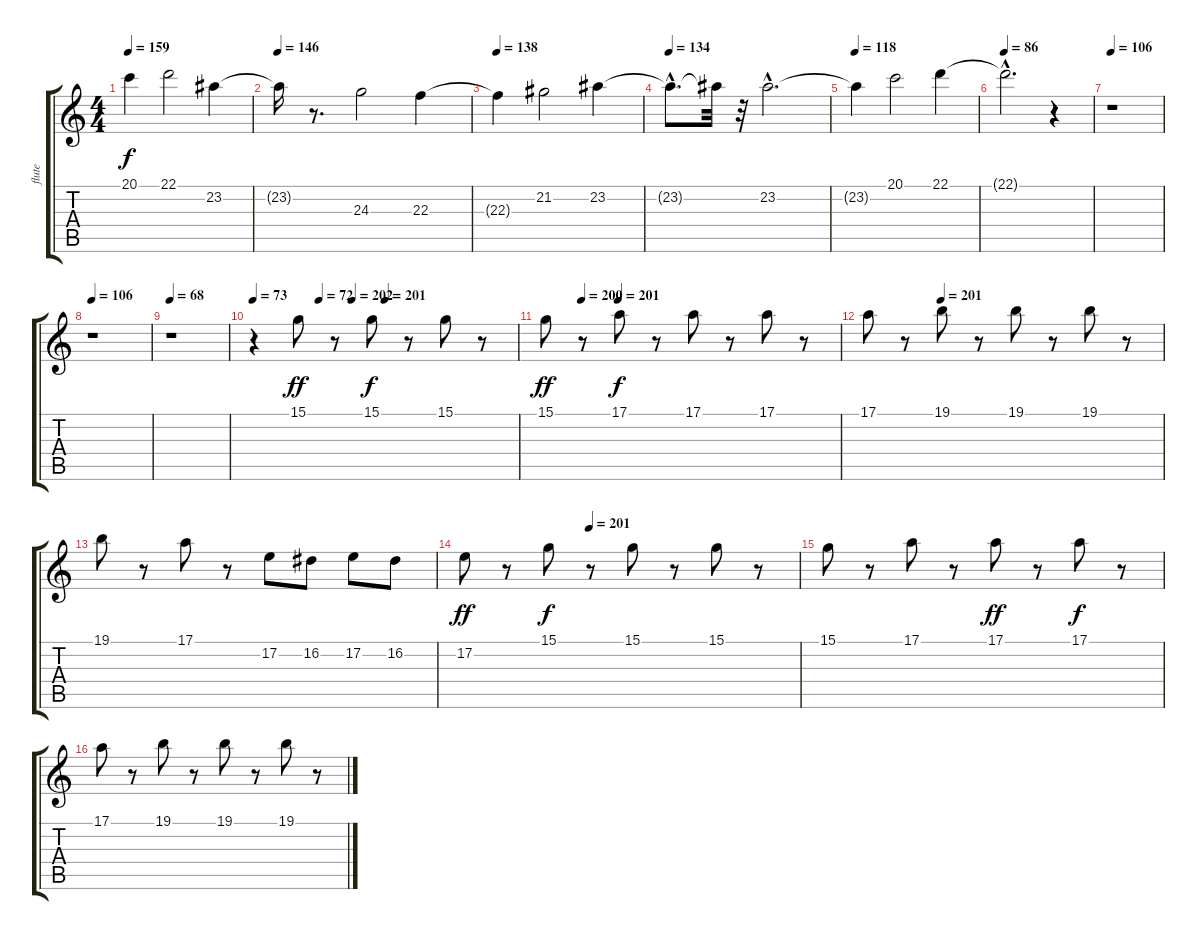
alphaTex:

\track ("flute" "flute") {instrument flute}
\staff {score tabs}
\tuning (E4 B3 G3 D3 A2 E2) {hide}
\ts (4 4)
\tempo 159
\clef g2
\ks c
20.1{t}.4{dy f} 22.1.2 23.2.4 |
\tempo 146
23.2{t}.16 r.8{d} 24.3.2 22.3.4 |
\tempo 138
22.3{t}.4 21.2.2 23.2.4 |
\tempo 134
23.2{hac t}.8{d} 23.2{t}.32 r.32 23.2{hac}.2{d} |
\tempo 118
23.2{t}.4 20.1.2 22.1.4 |
\tempo 86
22.1{hac t}.2{d} r.4 |
\tempo 106
r.1 |
\tempo 106
r.1 |
\tempo 68
r.1 |
\tempo 73
\tempo (72 0.25)
\tempo (202 0.375)
\tempo (201 0.5)
r.4 15.1.8{dy ff} r.8 15.1.8{dy f} r.8 15.1.8 r.8 |
\tempo (200 0.125)
\tempo (201 0.25)
15.1.8{dy ff} r.8 17.1.8{dy f} r.8 17.1.8 r.8 17.1.8 r.8 |
\tempo (201 0.25)
17.1.8 r.8 19.1.8 r.8 19.1.8 r.8 19.1.8 r.8 |
19.1.8 r.8 17.1.8 r.8 17.2.8 16.2.8 17.2.8 16.2.8 |
\tempo (201 0.375)
17.2.8{dy ff} r.8 15.1.8{dy f} r.8 15.1.8 r.8 15.1.8 r.8 |
15.1.8 r.8 17.1.8 r.8 17.1.8{dy ff} r.8 17.1.8{dy f} r.8 |
17.1.8 r.8 19.1.8 r.8 19.1.8 r.8 19.1.8 r.8
